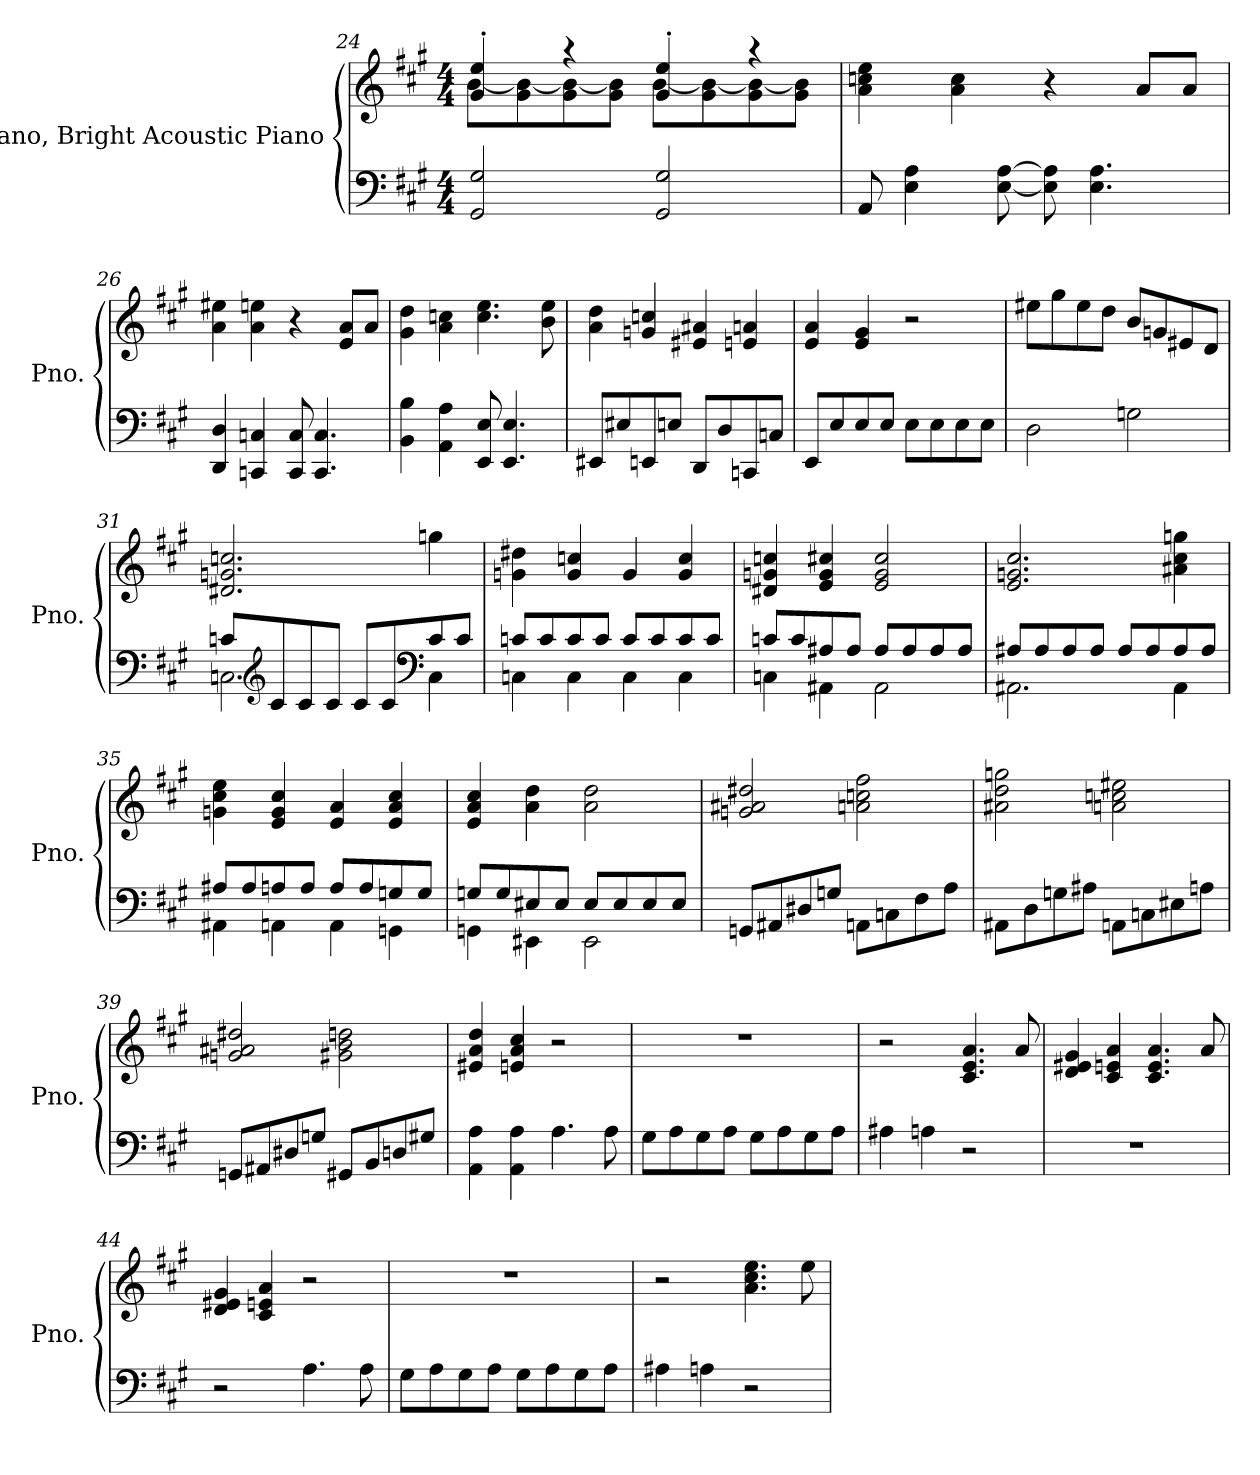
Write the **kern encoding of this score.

**kern	**kern
*part2	*part1
*staff2	*staff1
*I"Piano, Bright Acoustic Piano	*I"Piano, Bright Acoustic Piano
*I'Pno.	*I'Pno.
*clefF4	*clefG2
*k[f#c#g#]	*k[f#c#g#]
*M4/4	*M4/4
=24	=24
*	*^
2GG#/ 2G#/	4g#/' 4ee/'	[8b\L
.	.	8g#\ 8b\_
.	4r	8g#\ 8b\_
.	.	8g#\ 8b\]J
2GG#/ 2G#/	4g#/' 4ee/'	[8b\L
.	.	8g#\ 8b\_
.	4r	8g#\ 8b\_
.	.	8g#\ 8b\]J
*	*v	*v
!!LO:LB:g=z
=25	=25
8AA/	4a\ 4ccn\ 4ee\
4E\ 4A\	.
.	4a\ 4cc\
[8E\ [8A\	.
8E\] 8A\]	4r
4.E\ 4.A\	.
.	8a/L
.	8a/J
=26	=26
4DD/ 4D/	4a\ 4ee#X\
4CCn/ 4Cn/	4a\ 4een\
8CC/ 8C/	4r
4.CC/ 4.C/	.
.	8e/ 8a/L
.	8a/J
=27	=27
4BB\ 4B\	4g#\ 4dd\
4AA\ 4A\	4a\ 4ccn\
8EE/ 8E/	4.cc\ 4.ee\
4.EE/ 4.E/	.
.	8b\ 8ee\
=28	=28
8EE#X/L	4a\ 4dd\
8E#X/	.
8EEn/	4gn/ 4ccn/
8En/J	.
8DD/L	4e#X/ 4a#X/
8D/	.
8CCn/	4en/ 4an/
8Cn/J	.
!!LO:LB:g=z
=29	=29
8EE/L	4e/ 4a/
8E/	.
8E/	4e/ 4g#/
8E/J	.
8E\L	2r
8E\	.
8E\	.
8E\J	.
=30	=30
2D\	8ee#X\L
.	8gg#\
.	8ee#\
.	8dd\J
2Gn\	8b/L
.	8gn/
.	8e#X/
.	8d/J
=31	=31
*^	*
8cn/L	2.Cn\	2.d#X/ 2.gn/ 2.ccn/
*clefG2	*	*
8c/	.	.
8c/	.	.
8c/J	.	.
8c/L	.	.
8c/	.	.
*clefF4	*	*
8c/	4C\	4ggn\
8c/J	.	.
!!LO:LB:g=z
=32	=32	=32
8cn/L	4Cn\	4gn\ 4dd#X\
8c/	.	.
8c/	4C\	4g/ 4ccn/
8c/J	.	.
8c/L	4C\	4g/
8c/	.	.
8c/	4C\	4g/ 4cc/
8c/J	.	.
=33	=33	=33
8cn/L	4Cn\	4d#X/ 4gn/ 4ccn/
8c/	.	.
8A#X/	4AA#X\	4e/ 4g/ 4cc#X/
8A#/J	.	.
8A#/L	2AA#\	2e/ 2g/ 2cc#/
8A#/	.	.
8A#/	.	.
8A#/J	.	.
=34	=34	=34
8A#X/L	2.AA#X\	2.e/ 2.gn/ 2.cc#/
8A#/	.	.
8A#/	.	.
8A#/J	.	.
8A#/L	.	.
8A#/	.	.
8A#/	4AA#\	4a#X\ 4cc#\ 4ggn\
8A#/J	.	.
=35	=35	=35
8A#X/L	4AA#X\	4gn\ 4cc#\ 4ee\
8A#/	.	.
8An/	4AAn\	4e/ 4g/ 4cc#/
8A/J	.	.
8A/L	4AA\	4e/ 4a/
8A/	.	.
8Gn/	4GGn\	4e/ 4a/ 4cc#/
8G/J	.	.
!!LO:LB:g=z
=36	=36	=36
8Gn/L	4GGn\	4e/ 4a/ 4cc#/
8G/	.	.
8E#X/	4EE#X\	4a\ 4dd\
8E#/J	.	.
8E#/L	2EE#\	2a\ 2dd\
8E#/	.	.
8E#/	.	.
8E#/J	.	.
*v	*v	*
=37	=37
8GGn/L	2gn/ 2a#X/ 2dd#X/
8AA#X/	.
8D#X/	.
8Gn/J	.
8AAn\L	2an\ 2ccn\ 2ff#\
8Cn\	.
8F#\	.
8A\J	.
=38	=38
8AA#X\L	2a#X\ 2dd\ 2ggn\
8D\	.
8Gn\	.
8A#X\J	.
8AAn\L	2an\ 2ccn\ 2ee#X\
8Cn\	.
8E#X\	.
8An\J	.
!!LO:LB:g=z
=39	=39
8GGn/L	2gn/ 2a#X/ 2dd#X/
8AA#X/	.
8D#X/	.
8Gn/J	.
8GG#X/L	2g#X\ 2b\ 2ddn\
8BB/	.
8Dn/	.
8G#X/J	.
=40	=40
4AA\ 4A\	4e#X/ 4a/ 4dd/
4AA\ 4A\	4en/ 4a/ 4cc#/
4.A\	2r
8A\	.
=41	=41
8G#\L	1r
8A\	.
8G#\	.
8A\J	.
8G#\L	.
8A\	.
8G#\	.
8A\J	.
=42	=42
4A#X\	2r
4An\	.
2r	4.c#/ 4.e/ 4.a/
.	8a/
!!LO:PB:g=z
=43	=43
1r	4d/ 4e#X/ 4g#/
.	4c#/ 4en/ 4a/
.	4.c#/ 4.e/ 4.a/
.	8a/
=44	=44
2r	4d/ 4e#X/ 4g#/
.	4c#/ 4en/ 4a/
4.A\	2r
8A\	.
=45	=45
8G#\L	1r
8A\	.
8G#\	.
8A\J	.
8G#\L	.
8A\	.
8G#\	.
8A\J	.
=46	=46
4A#X\	2r
4An\	.
2r	4.a\ 4.cc#\ 4.ee\
.	8ee\
=	=
*-	*-
